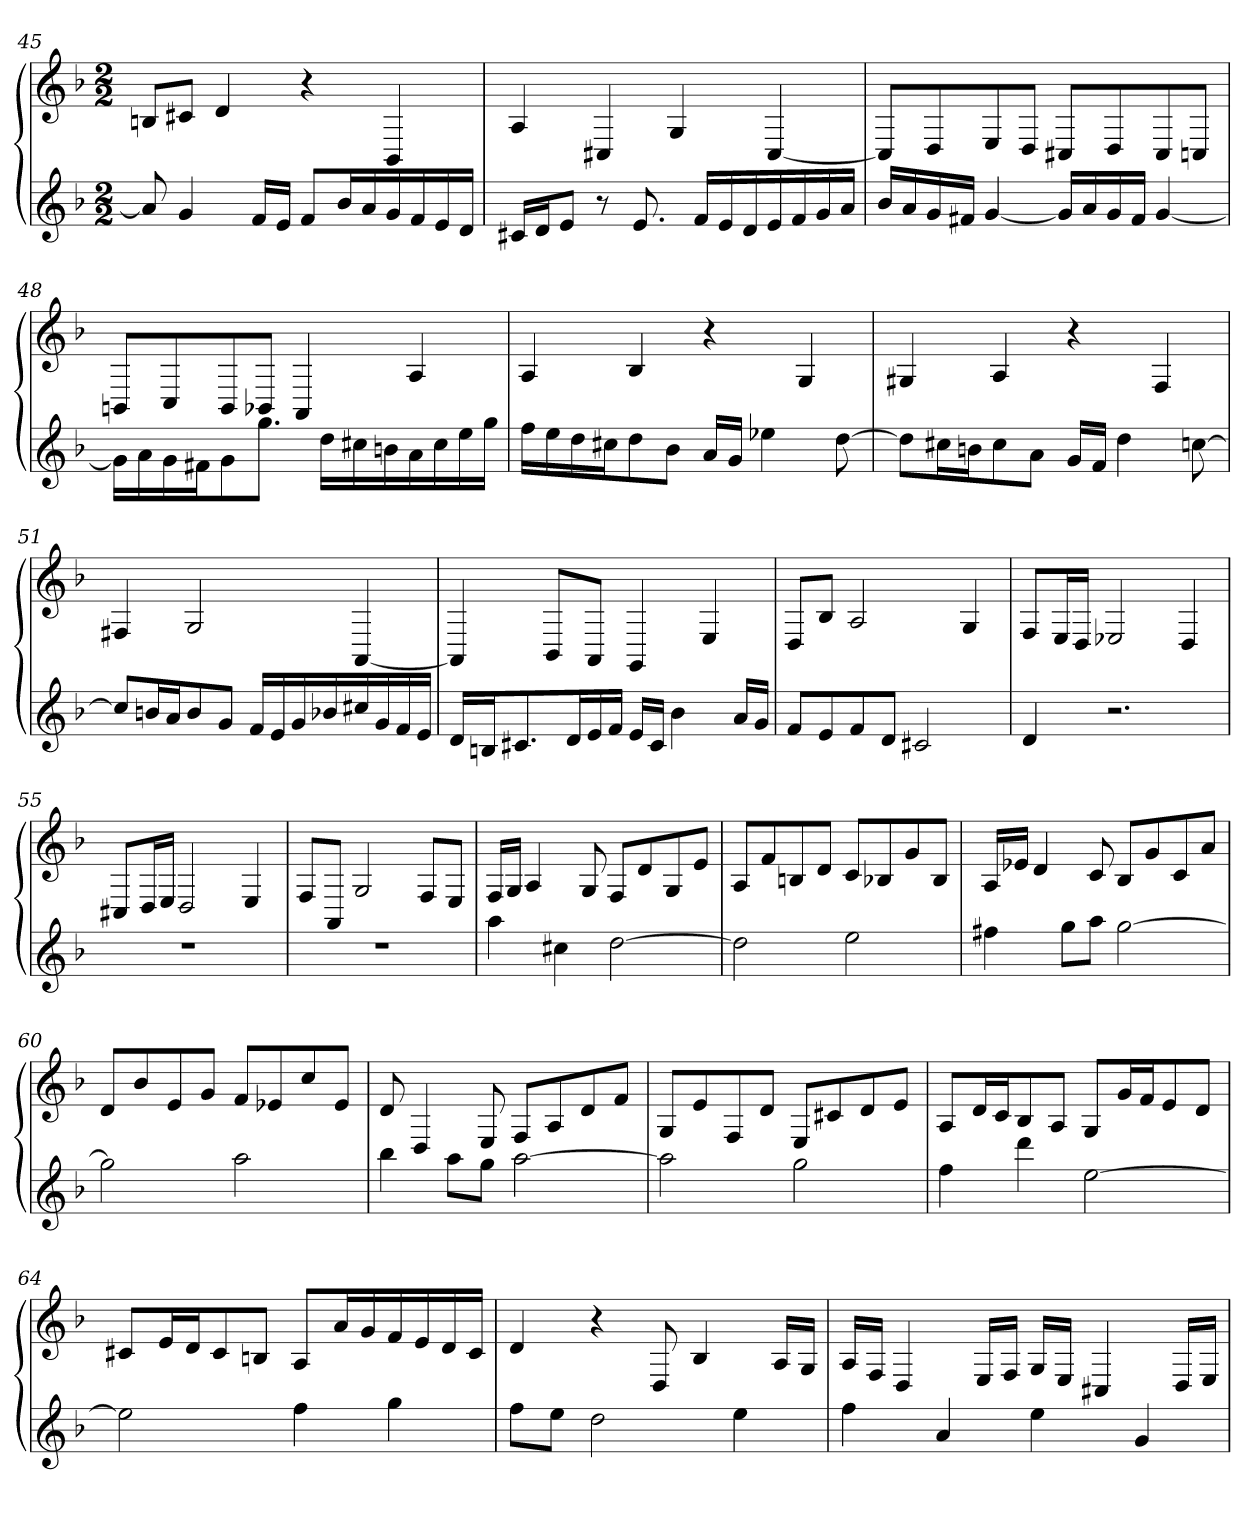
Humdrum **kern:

**kern	**kern
*part1	*part1
*staff2	*staff1
*k[b-]	*k[b-]
*d:	*d:
*M2/2	*M2/2
=45	=45
8a]	8BnL
4g	8c#XJ
.	4d
16fLL	.
16eJJ	.
8fL	4r
16b-L	.
16a	.
16g	4BB-
16f	.
16e	.
16dJJ	.
=46	=46
16c#XLL	4A
16dJ	.
8eJ	.
8r	4C#X
8.e	.
.	4G
16fLL	.
16e	.
16d	.
16e	[4C#
16f	.
16g	.
16aJJ	.
=47	=47
16b-LL	8C#L]
16a	.
16g	8D
16f#XJJ	.
[4g	8E
.	8DJ
16gLL]	8C#XL
16a	.
16g	8D
16f#JJ	.
[4g	8C#
.	8CnJ
=48	=48
16gLL]	8BBnL
16a	.
16g	8C
16f#XJ	.
8g	8BB
8.ggJ	8BB-XJ
.	4AA
16ddLL	.
16cc#X	.
16bn	.
16a	4A
16cc#	.
16ee	.
16ggJJ	.
=49	=49
16ffLL	4A
16ee	.
16dd	.
16cc#XJ	.
8dd	4B-
8b-J	.
16aLL	4r
16gJJ	.
4ee-X	.
.	4G
[8dd	.
=50	=50
8ddL]	4G#X
16cc#XL	.
16bnJ	.
8cc#	4A
8aJ	.
16gLL	4r
16fJJ	.
4dd	.
.	4F
[8ccn	.
=51	=51
8ccL]	4F#X
16bnL	.
16aJ	.
8b	2G
8gJ	.
16fLL	.
16e	.
16g	.
16b-X	.
16cc#X	[4AA
16g	.
16f	.
16eJJ	.
=52	=52
16dLL	4AA]
16BnJ	.
8.c#X	.
.	8BB-L
16dL	.
16e	8AAJ
16fJJ	.
16eLL	4GG
16c#JJ	.
4b-	.
.	4E
16aLL	.
16gJJ	.
=53	=53
8fL	8DL
8e	8B-J
8f	2A
8dJ	.
2c#X	.
.	4G
=54	=54
4d	8FL
.	16EL
.	16DJJ
2.r	2E-X
.	4D
=55	=55
1r	8C#XL
.	16DL
.	16EJJ
.	2D
.	4E
=56	=56
1r	8FL
.	8AAJ
.	2G
.	8FL
.	8EJ
=57	=57
4aa	16FLL
.	16GJJ
.	4A
4cc#X	.
.	8G
[2dd	8FL
.	8d
.	8G
.	8eJ
=58	=58
2dd]	8AL
.	8f
.	8Bn
.	8dJ
2ee	8cL
.	8B-X
.	8g
.	8B-J
=59	=59
4ff#X	16ALL
.	16e-XJJ
.	4d
8ggL	.
8aaJ	8c
[2gg	8B-L
.	8g
.	8c
.	8aJ
=60	=60
2gg]	8dL
.	8b-
.	8e
.	8gJ
2aa	8fL
.	8e-X
.	8cc
.	8e-J
=61	=61
4bb-	8d
.	4D
8aaL	.
8ggJ	8E
[2aa	8FL
.	8A
.	8d
.	8fJ
=62	=62
2aa]	8GL
.	8e
.	8F
.	8dJ
2gg	8EL
.	8c#X
.	8d
.	8eJ
=63	=63
4ff	8AL
.	16dL
.	16cJ
4ddd	8B-
.	8AJ
[2ee	8GL
.	16gL
.	16fJ
.	8e
.	8dJ
=64	=64
2ee]	8c#XL
.	16eL
.	16dJ
.	8c#
.	8BnJ
4ff	8AL
.	16aL
.	16g
4gg	16f
.	16e
.	16d
.	16c#JJ
=65	=65
8ffL	4d
8eeJ	.
2dd	4r
.	8D
.	4B-
4ee	.
.	16ALL
.	16GJJ
=66	=66
4ff	16ALL
.	16FJJ
.	4D
4a	.
.	16ELL
.	16FJJ
4ee	16GLL
.	16EJJ
.	4C#X
4g	.
.	16DLL
.	16EJJ
=	=
*-	*-
